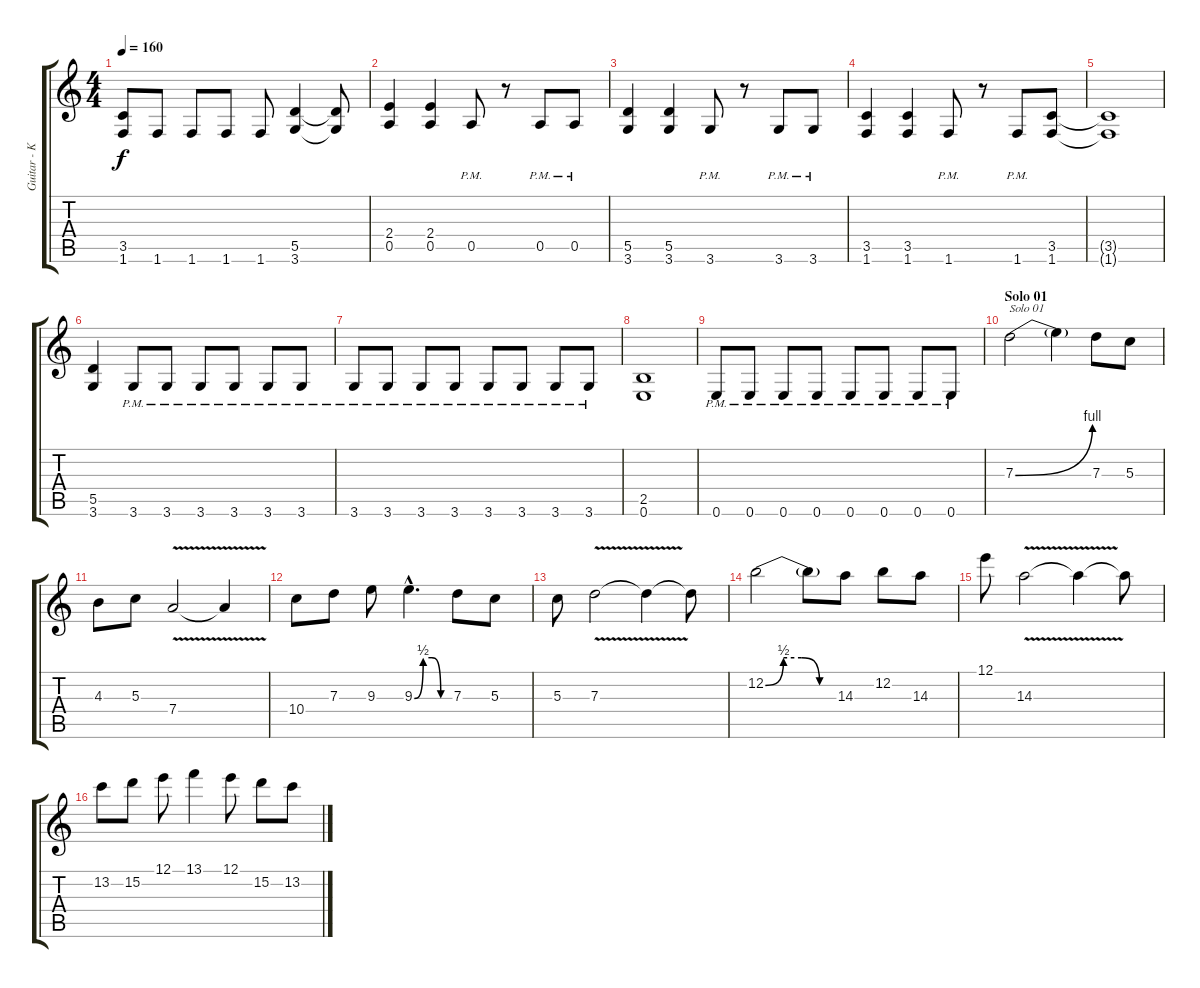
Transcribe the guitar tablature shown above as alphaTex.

\track ("Guitar - Kai Hansen" "Guitar - K") {instrument distortionguitar}
\staff {score tabs}
\tuning (E4 B3 G3 D3 A2 E2) {hide}
\ts (4 4)
\tempo 160
\clef g2
\ks c
(3.5 1.6).8{dy f} 1.6.8 1.6.8 1.6.8 1.6.8 (5.5 3.6).4 (5.5{t} 3.6{t}).8 |
(2.4 0.5).4 (2.4 0.5).4 0.5{pm}.8 r.8 0.5{pm}.8 0.5{pm}.8 |
(5.5 3.6).4 (5.5 3.6).4 3.6{pm}.8 r.8 3.6{pm}.8 3.6{pm}.8 |
(3.5 1.6).4 (3.5 1.6).4 1.6{pm}.8 r.8 1.6{pm}.8 (3.5 1.6).8 |
(3.5{t} 1.6{t}).1 |
(5.5 3.6).4 3.6{pm}.8 3.6{pm}.8 3.6{pm}.8 3.6{pm}.8 3.6{pm}.8 3.6{pm}.8 |
3.6{pm}.8 3.6{pm}.8 3.6{pm}.8 3.6{pm}.8 3.6{pm}.8 3.6{pm}.8 3.6{pm}.8 3.6{pm}.8 |
(2.5 0.6).1 |
0.6{pm}.8 0.6{pm}.8 0.6{pm}.8 0.6{pm}.8 0.6{pm}.8 0.6{pm}.8 0.6{pm}.8 0.6{pm}.8 |
\section ("" "Solo 01")
7.3{be (bend 0 0 60 4)}.2{txt "Solo 01"} 7.3{t}.4 7.3.8 5.3.8 |
4.3.8 5.3.8 7.4{v}.2 7.4{t}.4 |
10.4.8 7.3.8 9.3.8 9.3{be (custom 0 0 15 2 30 2 45 0 60 0) hac}.4{d} 7.3.8 5.3.8 |
5.3.8 7.3{v}.2 7.3{t}.4 7.3{t}.8 |
12.2{be (custom 0 0 15 2 30 2 45 0 60 0)}.2 12.2{t}.8 14.3.8 12.2.8 14.3.8 |
12.1.8 14.3{v}.2 14.3{t}.4 14.3{t}.8 |
13.2.8 15.2.8 12.1.8 13.1.4 12.1.8 15.2.8 13.2.8
